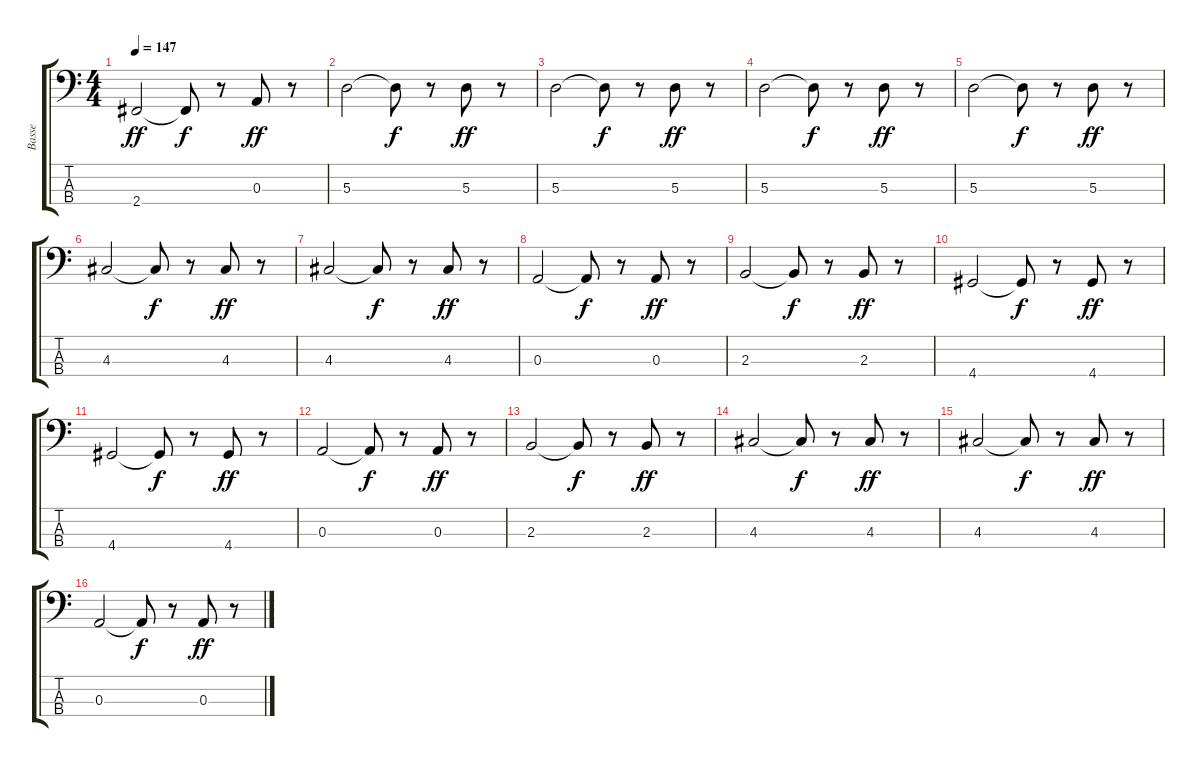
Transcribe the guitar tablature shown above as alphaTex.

\track ("Basse" "Basse") {instrument electricbassfinger}
\staff {score tabs}
\tuning (G2 D2 A1 E1) {hide}
\ts (4 4)
\tempo 147
\clef f4
\ks c
2.4.2{dy ff} 2.4{t}.8{dy f} r.8 0.3.8{dy ff} r.8 |
5.3.2 5.3{t}.8{dy f} r.8 5.3.8{dy ff} r.8 |
5.3.2 5.3{t}.8{dy f} r.8 5.3.8{dy ff} r.8 |
5.3.2 5.3{t}.8{dy f} r.8 5.3.8{dy ff} r.8 |
5.3.2 5.3{t}.8{dy f} r.8 5.3.8{dy ff} r.8 |
4.3.2 4.3{t}.8{dy f} r.8 4.3.8{dy ff} r.8 |
4.3.2 4.3{t}.8{dy f} r.8 4.3.8{dy ff} r.8 |
0.3.2 0.3{t}.8{dy f} r.8 0.3.8{dy ff} r.8 |
2.3.2 2.3{t}.8{dy f} r.8 2.3.8{dy ff} r.8 |
4.4.2 4.4{t}.8{dy f} r.8 4.4.8{dy ff} r.8 |
4.4.2 4.4{t}.8{dy f} r.8 4.4.8{dy ff} r.8 |
0.3.2 0.3{t}.8{dy f} r.8 0.3.8{dy ff} r.8 |
2.3.2 2.3{t}.8{dy f} r.8 2.3.8{dy ff} r.8 |
4.3.2 4.3{t}.8{dy f} r.8 4.3.8{dy ff} r.8 |
4.3.2 4.3{t}.8{dy f} r.8 4.3.8{dy ff} r.8 |
0.3.2 0.3{t}.8{dy f} r.8 0.3.8{dy ff} r.8
